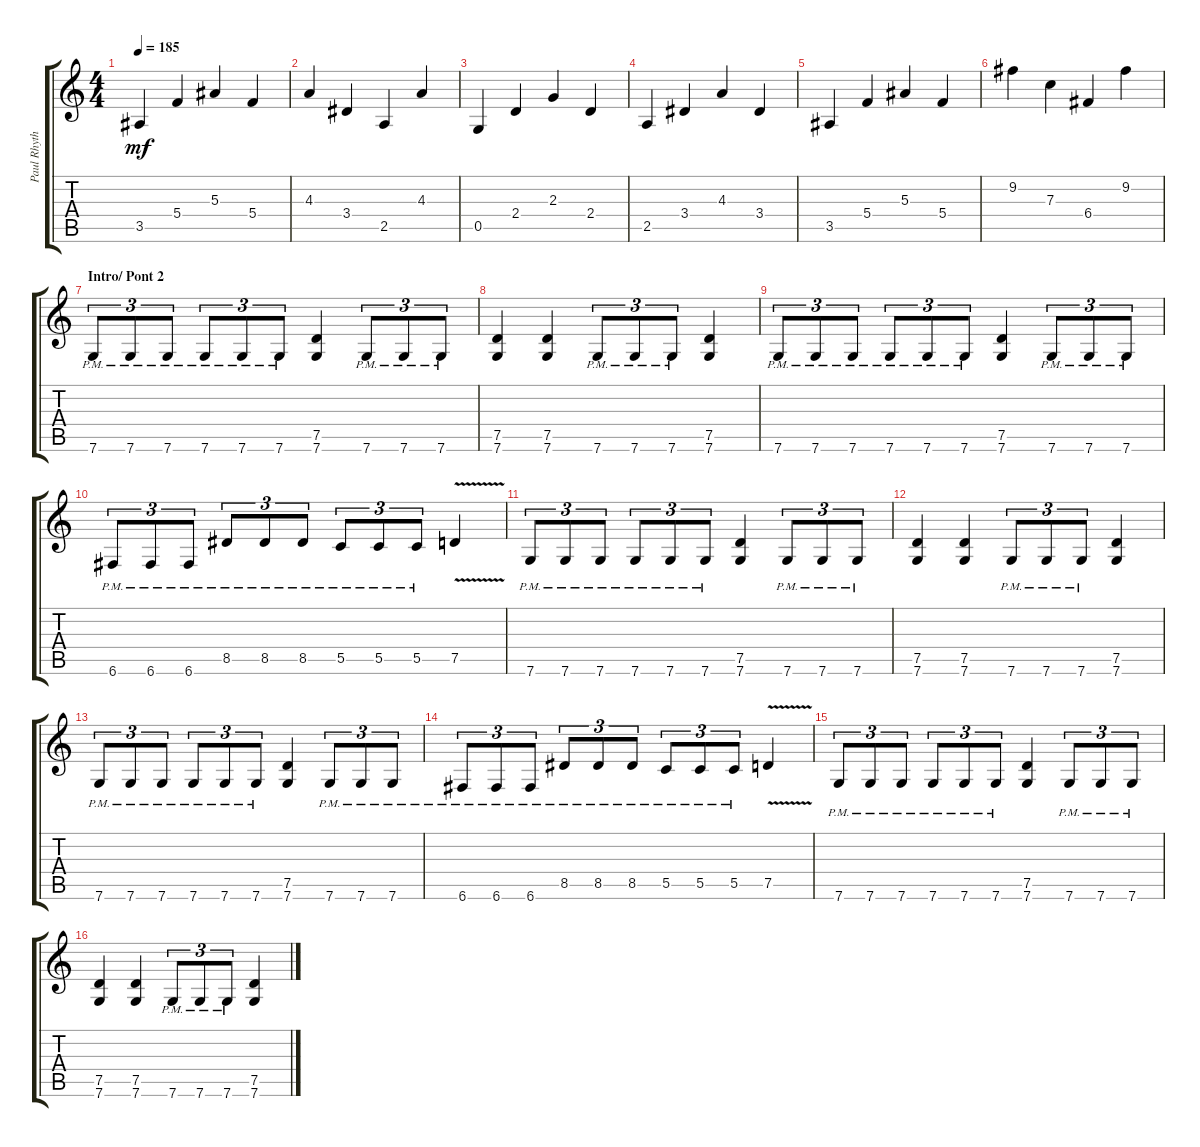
\track ("Paul Rhythm" "Paul Rhyth") {instrument distortionguitar}
\staff {score tabs}
\tuning (D4 A3 F3 C3 G2 C2) {hide}
\ts (4 4)
\tempo 185
\clef g2
\ks c
3.5.4{dy mf} 5.4.4 5.3.4 5.4.4 |
4.3.4 3.4.4 2.5.4 4.3.4 |
0.5.4 2.4.4 2.3.4 2.4.4 |
2.5.4 3.4.4 4.3.4 3.4.4 |
3.5.4 5.4.4 5.3.4 5.4.4 |
9.2.4 7.3.4 6.4.4 9.2.4 |
\section ("" "Intro/ Pont 2")
7.6{pm}.8{tu (3 2)} 7.6{pm}.8{tu (3 2)} 7.6{pm}.8{tu (3 2)} 7.6{pm}.8{tu (3 2)} 7.6{pm}.8{tu (3 2)} 7.6{pm}.8{tu (3 2)} (7.5 7.6).4 7.6{pm}.8{tu (3 2)} 7.6{pm}.8{tu (3 2)} 7.6{pm}.8{tu (3 2)} |
(7.5 7.6).4 (7.5 7.6).4 7.6{pm}.8{tu (3 2)} 7.6{pm}.8{tu (3 2)} 7.6{pm}.8{tu (3 2)} (7.5 7.6).4 |
7.6{pm}.8{tu (3 2)} 7.6{pm}.8{tu (3 2)} 7.6{pm}.8{tu (3 2)} 7.6{pm}.8{tu (3 2)} 7.6{pm}.8{tu (3 2)} 7.6{pm}.8{tu (3 2)} (7.5 7.6).4 7.6{pm}.8{tu (3 2)} 7.6{pm}.8{tu (3 2)} 7.6{pm}.8{tu (3 2)} |
6.6{pm}.8{tu (3 2)} 6.6{pm}.8{tu (3 2)} 6.6{pm}.8{tu (3 2)} 8.5{pm}.8{tu (3 2)} 8.5{pm}.8{tu (3 2)} 8.5{pm}.8{tu (3 2)} 5.5{pm}.8{tu (3 2)} 5.5{pm}.8{tu (3 2)} 5.5{pm}.8{tu (3 2)} 7.5{v}.4 |
7.6{pm}.8{tu (3 2)} 7.6{pm}.8{tu (3 2)} 7.6{pm}.8{tu (3 2)} 7.6{pm}.8{tu (3 2)} 7.6{pm}.8{tu (3 2)} 7.6{pm}.8{tu (3 2)} (7.5 7.6).4 7.6{pm}.8{tu (3 2)} 7.6{pm}.8{tu (3 2)} 7.6{pm}.8{tu (3 2)} |
(7.5 7.6).4 (7.5 7.6).4 7.6{pm}.8{tu (3 2)} 7.6{pm}.8{tu (3 2)} 7.6{pm}.8{tu (3 2)} (7.5 7.6).4 |
7.6{pm}.8{tu (3 2)} 7.6{pm}.8{tu (3 2)} 7.6{pm}.8{tu (3 2)} 7.6{pm}.8{tu (3 2)} 7.6{pm}.8{tu (3 2)} 7.6{pm}.8{tu (3 2)} (7.5 7.6).4 7.6{pm}.8{tu (3 2)} 7.6{pm}.8{tu (3 2)} 7.6{pm}.8{tu (3 2)} |
6.6{pm}.8{tu (3 2)} 6.6{pm}.8{tu (3 2)} 6.6{pm}.8{tu (3 2)} 8.5{pm}.8{tu (3 2)} 8.5{pm}.8{tu (3 2)} 8.5{pm}.8{tu (3 2)} 5.5{pm}.8{tu (3 2)} 5.5{pm}.8{tu (3 2)} 5.5{pm}.8{tu (3 2)} 7.5{v}.4 |
7.6{pm}.8{tu (3 2)} 7.6{pm}.8{tu (3 2)} 7.6{pm}.8{tu (3 2)} 7.6{pm}.8{tu (3 2)} 7.6{pm}.8{tu (3 2)} 7.6{pm}.8{tu (3 2)} (7.5 7.6).4 7.6{pm}.8{tu (3 2)} 7.6{pm}.8{tu (3 2)} 7.6{pm}.8{tu (3 2)} |
(7.5 7.6).4 (7.5 7.6).4 7.6{pm}.8{tu (3 2)} 7.6{pm}.8{tu (3 2)} 7.6{pm}.8{tu (3 2)} (7.5 7.6).4
